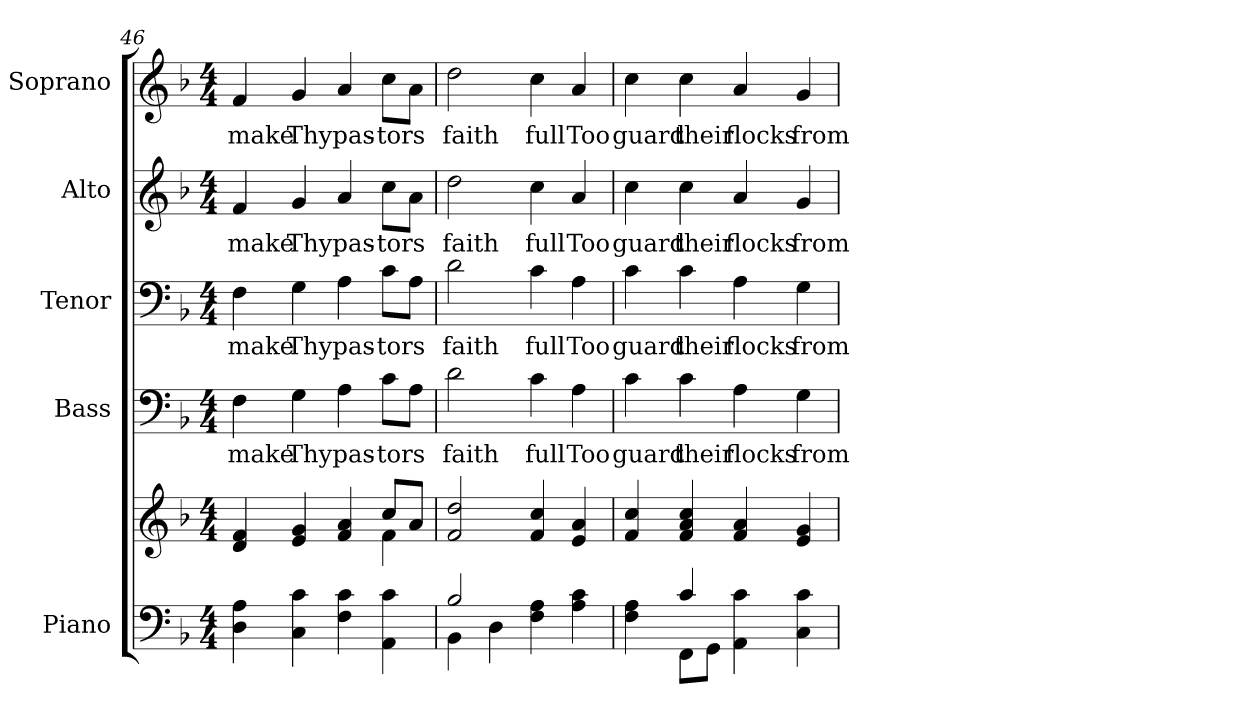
**kern	**kern	**kern	**text	**kern	**text	**kern	**text	**kern	**text
*part5	*part5	*part4	*part4	*part3	*part3	*part2	*part2	*part1	*part1
*staff6	*staff5	*staff4	*staff4	*staff3	*staff3	*staff2	*staff2	*staff1	*staff1
*I"Piano	*	*I"Bass	*	*I"Tenor	*	*I"Alto	*	*I"Soprano	*
*I'Pno.	*	*I'B.	*	*I'T.	*	*I'A.	*	*I'S.	*
!!LO:LB:g=z
*clefF4	*clefG2	*clefF4	*	*clefF4	*	*clefG2	*	*clefG2	*
*k[b-]	*k[b-]	*k[b-]	*	*k[b-]	*	*k[b-]	*	*k[b-]	*
*F:	*F:	*F:	*	*F:	*	*F:	*	*F:	*
*M4/4	*M4/4	*M4/4	*	*M4/4	*	*M4/4	*	*M4/4	*
=46	=46	=46	=46	=46	=46	=46	=46	=46	=46
*	*^	*	*	*	*	*	*	*	*
!	!	!	!	!LO:LY:b:color=#000000	!	!	!	!	!	!
!	!	!	!	!	!	!LO:LY:b:color=#000000	!	!	!	!
!	!	!	!	!	!	!	!	!LO:LY:b:color=#000000	!	!
!	!	!	!	!	!	!	!	!	!	!LO:LY:b:color=#000000
4Di\ 4Ai	4di/ 4fi	2ryy	4Fi\	make	4Fi\	make	4fi/	make	4fi/	make
!	!	!	!	!LO:LY:b:color=#000000	!	!	!	!	!	!
!	!	!	!	!	!	!LO:LY:b:color=#000000	!	!	!	!
!	!	!	!	!	!	!	!	!LO:LY:b:color=#000000	!	!
!	!	!	!	!	!	!	!	!	!	!LO:LY:b:color=#000000
4Ci\ 4ci	4ei/ 4gi	.	4Gi\	Thy	4Gi\	Thy	4gi/	Thy	4gi/	Thy
!	!	!	!	!LO:LY:b:color=#000000	!	!	!	!	!	!
!	!	!	!	!	!	!LO:LY:b:color=#000000	!	!	!	!
!	!	!	!	!	!	!	!	!LO:LY:b:color=#000000	!	!
!	!	!	!	!	!	!	!	!	!	!LO:LY:b:color=#000000
4Fi\ 4ci	4fi/ 4ai	4ryy	4Ai\	pas-	4Ai\	pas-	4ai/	pas-	4ai/	pas-
!	!	!	!	!LO:LY:b:color=#000000	!	!	!	!	!	!
!	!	!	!	!	!	!LO:LY:b:color=#000000	!	!	!	!
!	!	!	!	!	!	!	!	!LO:LY:b:color=#000000	!	!
!	!	!	!	!	!	!	!	!	!	!LO:LY:b:color=#000000
4AAi\ 4ci	8cci/L	4fi\	8ci\L	-tors	8ci\L	-tors	8cci\L	-tors	8cci\L	-tors
.	8ai/J	.	8Ai\J	.	8Ai\J	.	8ai\J	.	8ai\J	.
*	*v	*v	*	*	*	*	*	*	*	*
=47	=47	=47	=47	=47	=47	=47	=47	=47	=47
*^	*	*	*	*	*	*	*	*	*
!	!	!	!	!LO:LY:b:color=#000000	!	!	!	!	!	!
!	!	!	!	!	!	!LO:LY:b:color=#000000	!	!	!	!
!	!	!	!	!	!	!	!	!LO:LY:b:color=#000000	!	!
!	!	!	!	!	!	!	!	!	!	!LO:LY:b:color=#000000
2B-i/	4BB-i\	2fi/ 2ddi	2di\	faith	2di\	faith	2ddi\	faith	2ddi\	faith
.	4Di\	.	.	.	.	.	.	.	.	.
!	!	!	!	!LO:LY:b:color=#000000	!	!	!	!	!	!
!	!	!	!	!	!	!LO:LY:b:color=#000000	!	!	!	!
!	!	!	!	!	!	!	!	!LO:LY:b:color=#000000	!	!
!	!	!	!	!	!	!	!	!	!	!LO:LY:b:color=#000000
4Fi\ 4Ai	2ryy	4fi/ 4cci	4ci\	full	4ci\	full	4cci\	full	4cci\	full
!	!	!	!	!LO:LY:b:color=#000000	!	!	!	!	!	!
!	!	!	!	!	!	!LO:LY:b:color=#000000	!	!	!	!
!	!	!	!	!	!	!	!	!LO:LY:b:color=#000000	!	!
!	!	!	!	!	!	!	!	!	!	!LO:LY:b:color=#000000
4Ai\ 4ci	.	4ei/ 4ai	4Ai\	Too	4Ai\	Too	4ai/	Too	4ai/	Too
!!LO:PB:g=z
=48	=48	=48	=48	=48	=48	=48	=48	=48	=48	=48
!	!	!	!	!LO:LY:b:color=#000000	!	!	!	!	!	!
!	!	!	!	!	!	!LO:LY:b:color=#000000	!	!	!	!
!	!	!	!	!	!	!	!	!LO:LY:b:color=#000000	!	!
!	!	!	!	!	!	!	!	!	!	!LO:LY:b:color=#000000
4Fi\ 4Ai	4ryy	4fi/ 4cci	4ci\	guard	4ci\	guard	4cci\	guard	4cci\	guard
!	!	!	!	!LO:LY:b:color=#000000	!	!	!	!	!	!
!	!	!	!	!	!	!LO:LY:b:color=#000000	!	!	!	!
!	!	!	!	!	!	!	!	!LO:LY:b:color=#000000	!	!
!	!	!	!	!	!	!	!	!	!	!LO:LY:b:color=#000000
4ci/	8FFi\L	4fi/ 4ai 4cci	4ci\	their	4ci\	their	4cci\	their	4cci\	their
.	8GGi\J	.	.	.	.	.	.	.	.	.
!	!	!	!	!LO:LY:b:color=#000000	!	!	!	!	!	!
!	!	!	!	!	!	!LO:LY:b:color=#000000	!	!	!	!
!	!	!	!	!	!	!	!	!LO:LY:b:color=#000000	!	!
!	!	!	!	!	!	!	!	!	!	!LO:LY:b:color=#000000
4AAi\ 4ci	2ryy	4fi/ 4ai	4Ai\	flocks	4Ai\	flocks	4ai/	flocks	4ai/	flocks
!	!	!	!	!LO:LY:b:color=#000000	!	!	!	!	!	!
!	!	!	!	!	!	!LO:LY:b:color=#000000	!	!	!	!
!	!	!	!	!	!	!	!	!LO:LY:b:color=#000000	!	!
!	!	!	!	!	!	!	!	!	!	!LO:LY:b:color=#000000
4Ci\ 4ci	.	4ei/ 4gi	4Gi\	from	4Gi\	from	4gi/	from	4gi/	from
*v	*v	*	*	*	*	*	*	*	*	*
=	=	=	=	=	=	=	=	=	=
*-	*-	*-	*-	*-	*-	*-	*-	*-	*-
